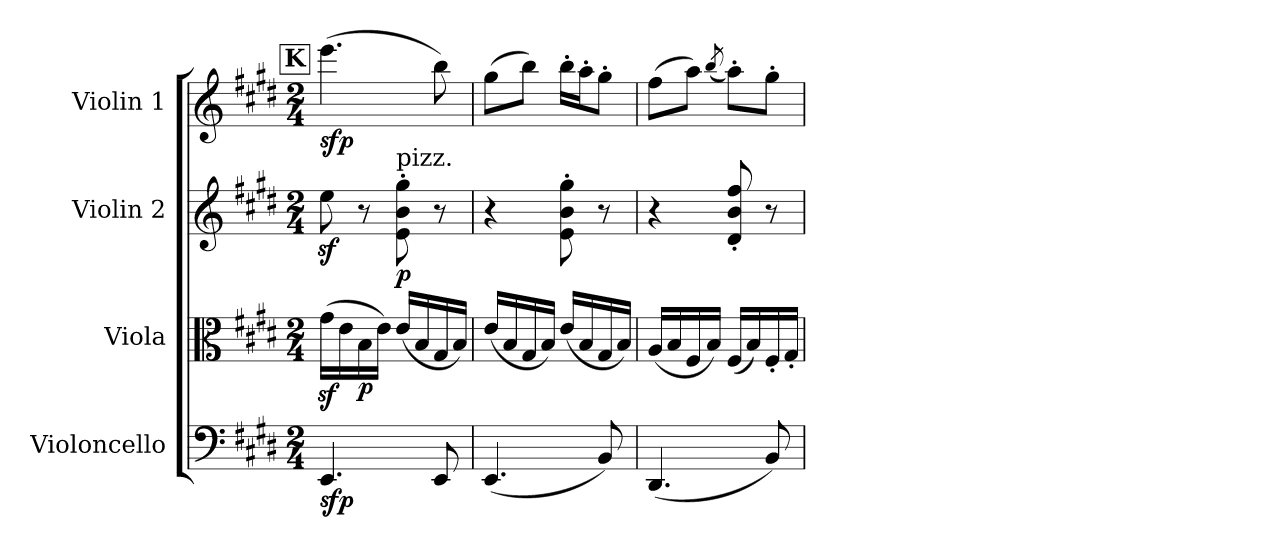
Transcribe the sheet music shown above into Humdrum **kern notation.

**kern	**dynam	**kern	**dynam	**kern	**dynam	**kern	**dynam
*part4	*part4	*part3	*part3	*part2	*part2	*part1	*part1
*staff4	*staff4	*staff3	*staff3	*staff2	*staff2	*staff1	*staff1
*I"Violoncello	*	*I"Viola	*	*I"Violin 2	*	*I"Violin 1	*
*I'Vc	*	*I'Vla	*	*I'Vln	*	*I'Vln	*
*clefF4	*	*clefC3	*	*clefG2	*	*clefG2	*
*k[f#c#g#d#]	*	*k[f#c#g#d#]	*	*k[f#c#g#d#]	*	*k[f#c#g#d#]	*
*M2/4	*	*M2/4	*	*M2/4	*	*M2/4	*
!!LO:REH:place=s1:a:B:cj:fs=14:t=K
=163	=163	=163	=163	=163	=163	=163	=163
!	!LO:DY:b	!	!	!	!	!	!LO:DY:b
4.EE/	sfp	(16g#z<\LL	.	8eez<\	.	(4.eee\	sfp
.	.	16e\	.	.	.	.	.
!	!	!	!LO:DY:b	!	!	!	!
.	.	16B\	p	8r	.	.	.
.	.	16e\JJ)	.	.	.	.	.
!	!	!	!	!LO:TX:a:t=pizz.	!	!	!
!	!	!	!	!	!LO:DY:b	!	!
.	.	(16e/LL	.	8e\' 8b\' 8gg#\'	p	.	.
.	.	16B/	.	.	.	.	.
8EE/	.	16G#/	.	8r	.	8bb\)	.
.	.	16B/JJ)	.	.	.	.	.
=164	=164	=164	=164	=164	=164	=164	=164
(4.EE/	.	(16e/LL	.	4r	.	(8gg#\L	.
.	.	16B/	.	.	.	.	.
.	.	16G#/	.	.	.	8bb\J)	.
.	.	16B/JJ)	.	.	.	.	.
.	.	(16e/LL	.	8e\' 8b\' 8gg#\'	.	16bb'\LL	.
.	.	16B/	.	.	.	16aa'\J	.
8BB/)	.	16G#/	.	8r	.	8gg#'\J	.
.	.	16B/JJ)	.	.	.	.	.
=165	=165	=165	=165	=165	=165	=165	=165
(4.DD#/	.	(16A/LL	.	4r	.	(8ff#\L	.
.	.	16B/	.	.	.	.	.
.	.	16F#/	.	.	.	8aa\J)	.
.	.	16B/JJ)	.	.	.	.	.
.	.	.	.	.	.	(8qbb/	.
.	.	(16F#/LL	.	8d#/' 8b/' 8ff#/'	.	8aa'\L)	.
.	.	16B/)	.	.	.	.	.
8BB/)	.	16F#'/	.	8r	.	8gg#'\J	.
.	.	16G#'/JJ	.	.	.	.	.
=	=	=	=	=	=	=	=
*-	*-	*-	*-	*-	*-	*-	*-
